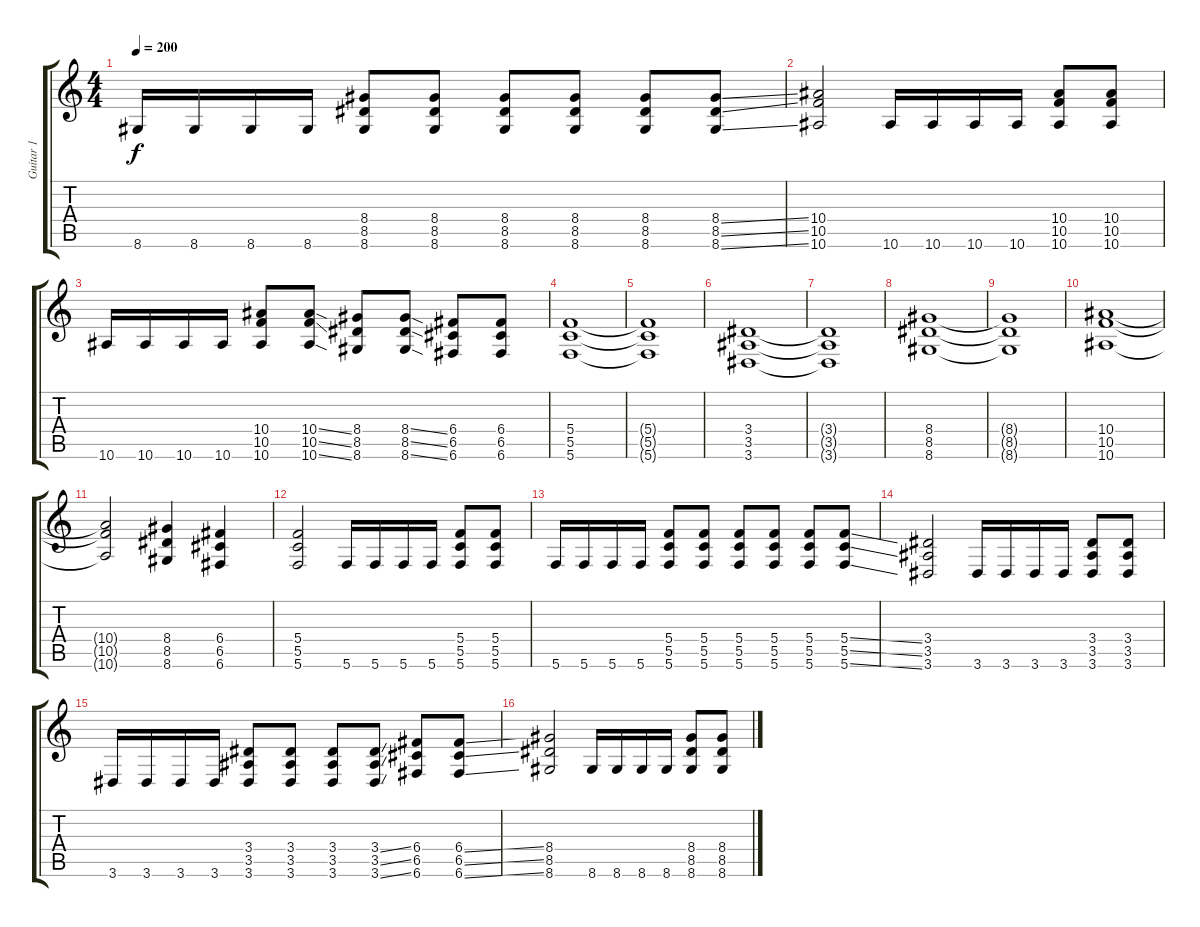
\track ("Guitar 1" "Guitar 1") {instrument overdrivenguitar}
\staff {score tabs}
\tuning (D4 A3 F3 C3 G2 C2) {hide}
\ts (4 4)
\tempo 200
\clef g2
\ks c
8.6.16{dy f} 8.6.16 8.6.16 8.6.16 (8.4 8.5 8.6).8 (8.4 8.5 8.6).8 (8.4 8.5 8.6).8 (8.4 8.5 8.6).8 (8.4 8.5 8.6).8 (8.4{ss} 8.5{ss} 8.6{ss}).8 |
(10.4 10.5 10.6).2 10.6.16 10.6.16 10.6.16 10.6.16 (10.4 10.5 10.6).8 (10.4 10.5 10.6).8 |
10.6.16 10.6.16 10.6.16 10.6.16 (10.4 10.5 10.6).8 (10.4{ss} 10.5{ss} 10.6{ss}).8 (8.4 8.5 8.6).8 (8.4{ss} 8.5{ss} 8.6{ss}).8 (6.4 6.5 6.6).8 (6.4 6.5 6.6).8 |
(5.4 5.5 5.6).1 |
(5.4{t} 5.5{t} 5.6{t}).1 |
(3.4 3.5 3.6).1 |
(3.4{t} 3.5{t} 3.6{t}).1 |
(8.4 8.5 8.6).1 |
(8.4{t} 8.5{t} 8.6{t}).1 |
(10.4 10.5 10.6).1 |
(10.4{t} 10.5{t} 10.6{t}).2 (8.4 8.5 8.6).4 (6.4 6.5 6.6).4 |
(5.4 5.5 5.6).2 5.6.16 5.6.16 5.6.16 5.6.16 (5.4 5.5 5.6).8 (5.4 5.5 5.6).8 |
5.6.16 5.6.16 5.6.16 5.6.16 (5.4 5.5 5.6).8 (5.4 5.5 5.6).8 (5.4 5.5 5.6).8 (5.4 5.5 5.6).8 (5.4 5.5 5.6).8 (5.4{ss} 5.5{ss} 5.6{ss}).8 |
(3.4 3.5 3.6).2 3.6.16 3.6.16 3.6.16 3.6.16 (3.4 3.5 3.6).8 (3.4 3.5 3.6).8 |
3.6.16 3.6.16 3.6.16 3.6.16 (3.4 3.5 3.6).8 (3.4 3.5 3.6).8 (3.4 3.5 3.6).8 (3.4{ss} 3.5{ss} 3.6{ss}).8 (6.4 6.5 6.6).8 (6.4{ss} 6.5{ss} 6.6{ss}).8 |
(8.4 8.5 8.6).2 8.6.16 8.6.16 8.6.16 8.6.16 (8.4 8.5 8.6).8 (8.4 8.5 8.6).8
